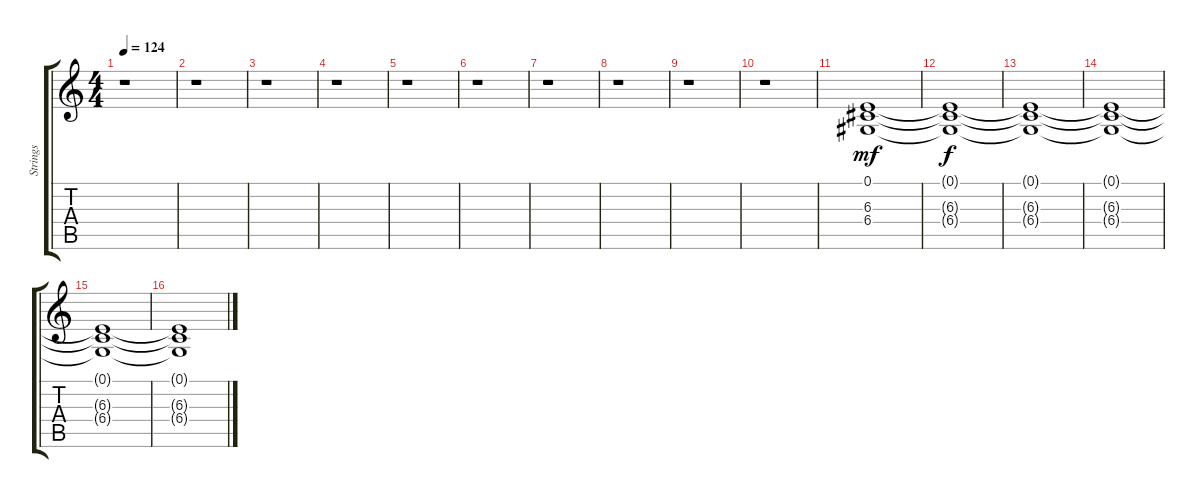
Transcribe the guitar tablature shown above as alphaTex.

\track ("Strings" "Strings") {instrument synthstrings1}
\staff {score tabs}
\tuning (E4 B3 G3 D3 A2 E2) {hide}
\ts (4 4)
\tempo 124
\clef g2
\ks c
r.1{dy f} |
r.1 |
r.1 |
r.1 |
r.1 |
r.1 |
r.1 |
r.1 |
r.1 |
r.1 |
(0.1 6.3 6.4).1{dy mf} |
(0.1{t} 6.3{t} 6.4{t}).1{dy f} |
(0.1{t} 6.3{t} 6.4{t}).1 |
(0.1{t} 6.3{t} 6.4{t}).1 |
(0.1{t} 6.3{t} 6.4{t}).1 |
(0.1{t} 6.3{t} 6.4{t}).1
